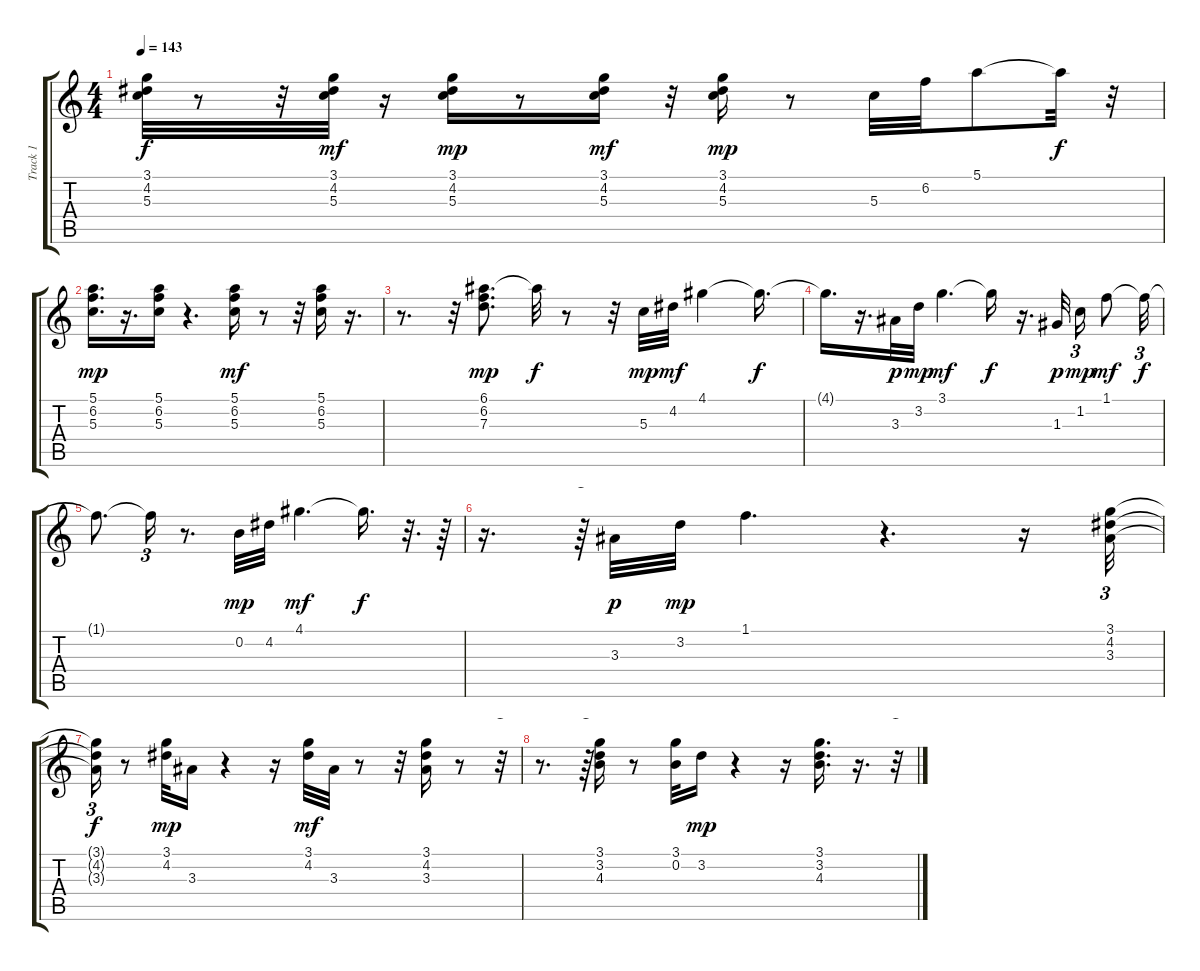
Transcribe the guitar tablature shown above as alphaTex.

\track ("Track 1" "Track 1") {instrument acousticguitarnylon}
\staff {score tabs}
\tuning (E4 B3 G3 D3 A2 E2) {hide}
\ts (4 4)
\tempo 143
\clef g2
\ks c
(3.1{t} 4.2{t} 5.3{t}).32{dy f} r.8 r.32 (3.1 4.2 5.3).32{dy mf} r.16 (3.1 4.2 5.3).16{dy mp} r.8 (3.1 4.2 5.3).16{dy mf} r.32 (3.1 4.2 5.3).16{dy mp} r.8 5.3.32 6.2.32 5.1.8 5.1{t}.32{dy f} r.32 |
(5.1 6.2 5.3).16{d dy mp} r.16{d} (5.1 6.2 5.3).16 r.4{d} (5.1 6.2 5.3).16{dy mf} r.8 r.32 (5.1 6.2 5.3).16 r.16{d} |
r.8{d} r.32 (6.1 6.2 7.3).8{d dy mp} 6.1{t}.32{dy f} r.8 r.32 5.3.32{dy mp} 4.2.32{dy mf} 4.1.4 4.1{t}.16{d dy f} |
4.1{t}.16{d} r.16{d} 3.3.32{dy p} 3.2.32{dy mp} 3.1.4{d dy mf} 3.1{t}.16{dy f} r.16{d} 1.3.32{dy p beam splitsecondary} 1.2.16{tu (3 2) dy mp} 1.1.8{dy mf} 1.1{t}.32{tu (3 2) dy f} |
1.1{t}.8{d} 1.1{t}.16{tu (3 2)} r.8{d} 0.2.32{dy mp} 4.2.32 4.1.4{d dy mf} 4.1{t}.16{d dy f} r.32{d} r.64 |
r.16{d} r.64{tu (3 2)} 3.3.32{dy p} 3.2.32{dy mp} 1.1.4{d} r.4{d} r.16 (3.1 4.2 3.3).32{tu (3 2)} |
(3.1{t} 4.2{t} 3.3{t}).16{tu (3 2) dy f} r.8 (3.1 4.2).32{dy mp} 3.3.16 r.4 r.16 (3.1 4.2).32{dy mf} 3.3.32 r.8 r.32 (3.1 4.2 3.3).16 r.8 r.32{tu (3 2)} |
r.8{d} r.64{tu (3 2)} (3.1 3.2 4.3).16 r.8 (3.1 0.2).32 3.2.16{dy mp} r.4 r.16 (3.1 3.2 4.3).16{d} r.16{d} r.32{tu (3 2)}
